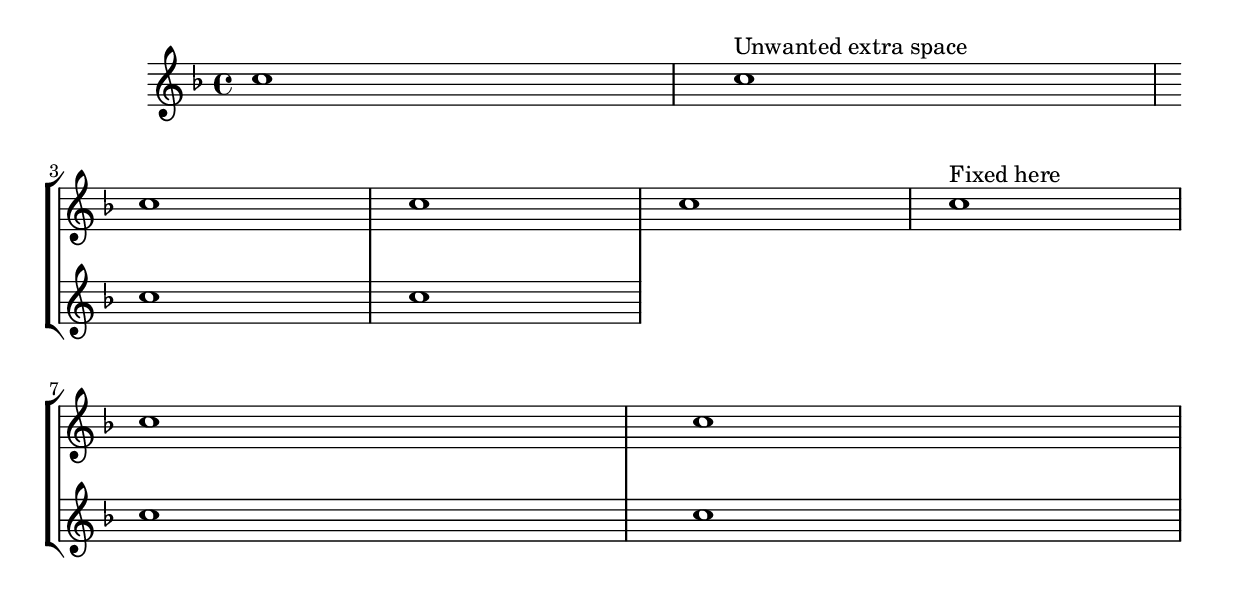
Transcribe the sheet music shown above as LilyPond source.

%% Do not edit this file; it is auto-generated from LSR http://lsr.dsi.unimi.it
%% This file is in the public domain.
\version "2.11.48"

\header {
  lsrtags = "staff-notation, contexts-and-engravers, breaks"

  texidoc = "
When adding a new staff at a line break, some extra space is
unfortunately added at the end of the line before the break (to fit in
a key signature change, which  will never be printed anyway). The
workaround is to add a setting of
@code{Staff.explicitKeySignatureVisibility} as is shown in the example.
In versions 2.10 and earlier, a similar setting for the time signatures
is also required (see the example).



"
  doctitle = "Adding an extra staff at a line break"
} % begin verbatim
\score {
  \new StaffGroup \relative c'' {
    \new Staff
    \key f \major
    c1 c^"Unwanted extra space" \break
    << { c1 c }
       \new Staff {
         \key f \major
         \once \override Staff.TimeSignature #'stencil = ##f
         c1 c 
       } 
    >>
    c1 c^"Fixed here" \break
    << { c1 c }
       \new Staff {
         \once \set Staff.explicitKeySignatureVisibility = #end-of-line-invisible
         % The next line is not needed in 2.11.x or later:
         \once \override Staff.TimeSignature #'break-visibility = #end-of-line-invisible
         \key f \major
         \once \override Staff.TimeSignature #'stencil = ##f
         c1 c
       }
    >>
  }
}
